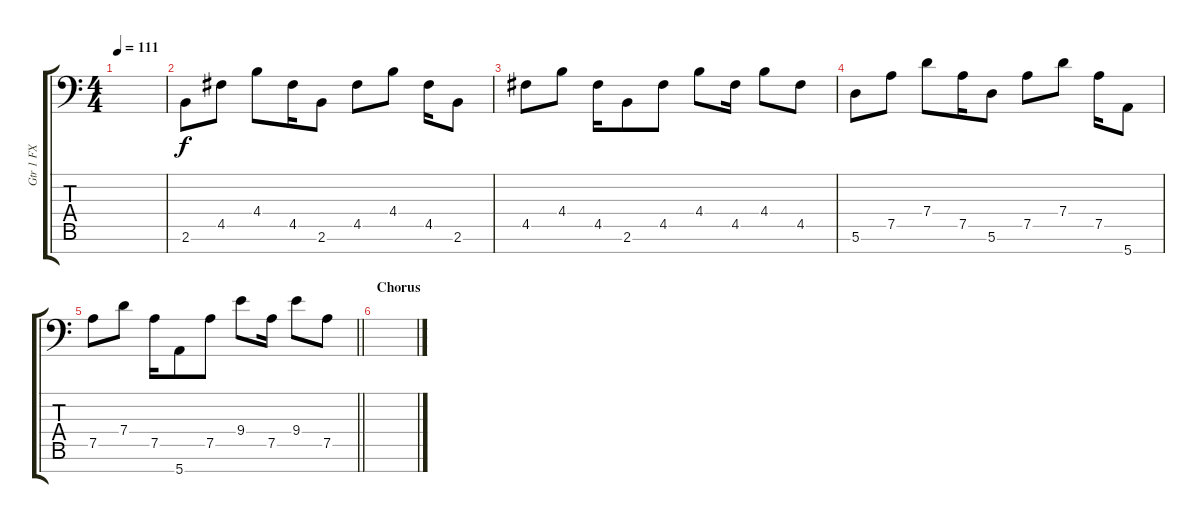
\track ("Gtr 1 FX" "Gtr 1 FX") {instrument overdrivenguitar}
\staff {score tabs}
\tuning (A3 F3 C3 G2 D2 A1 E1) {hide}
\ts (4 4)
\tempo 111
\clef f4
\ks c
|
2.6.8 4.5.8 4.4.8 4.5.16 2.6.8 4.5.8 4.4.8 4.5.16 2.6.8 |
4.5.8 4.4.8 4.5.16 2.6.8 4.5.8 4.4.8 4.5.16 4.4.8 4.5.8 |
5.6.8 7.5.8 7.4.8 7.5.16 5.6.8 7.5.8 7.4.8 7.5.16 5.7.8 |
\barLineRight lightlight
7.5.8 7.4.8 7.5.16 5.7.8 7.5.8 9.4.8 7.5.16 9.4.8 7.5.8 |
\section ("" "Chorus")
